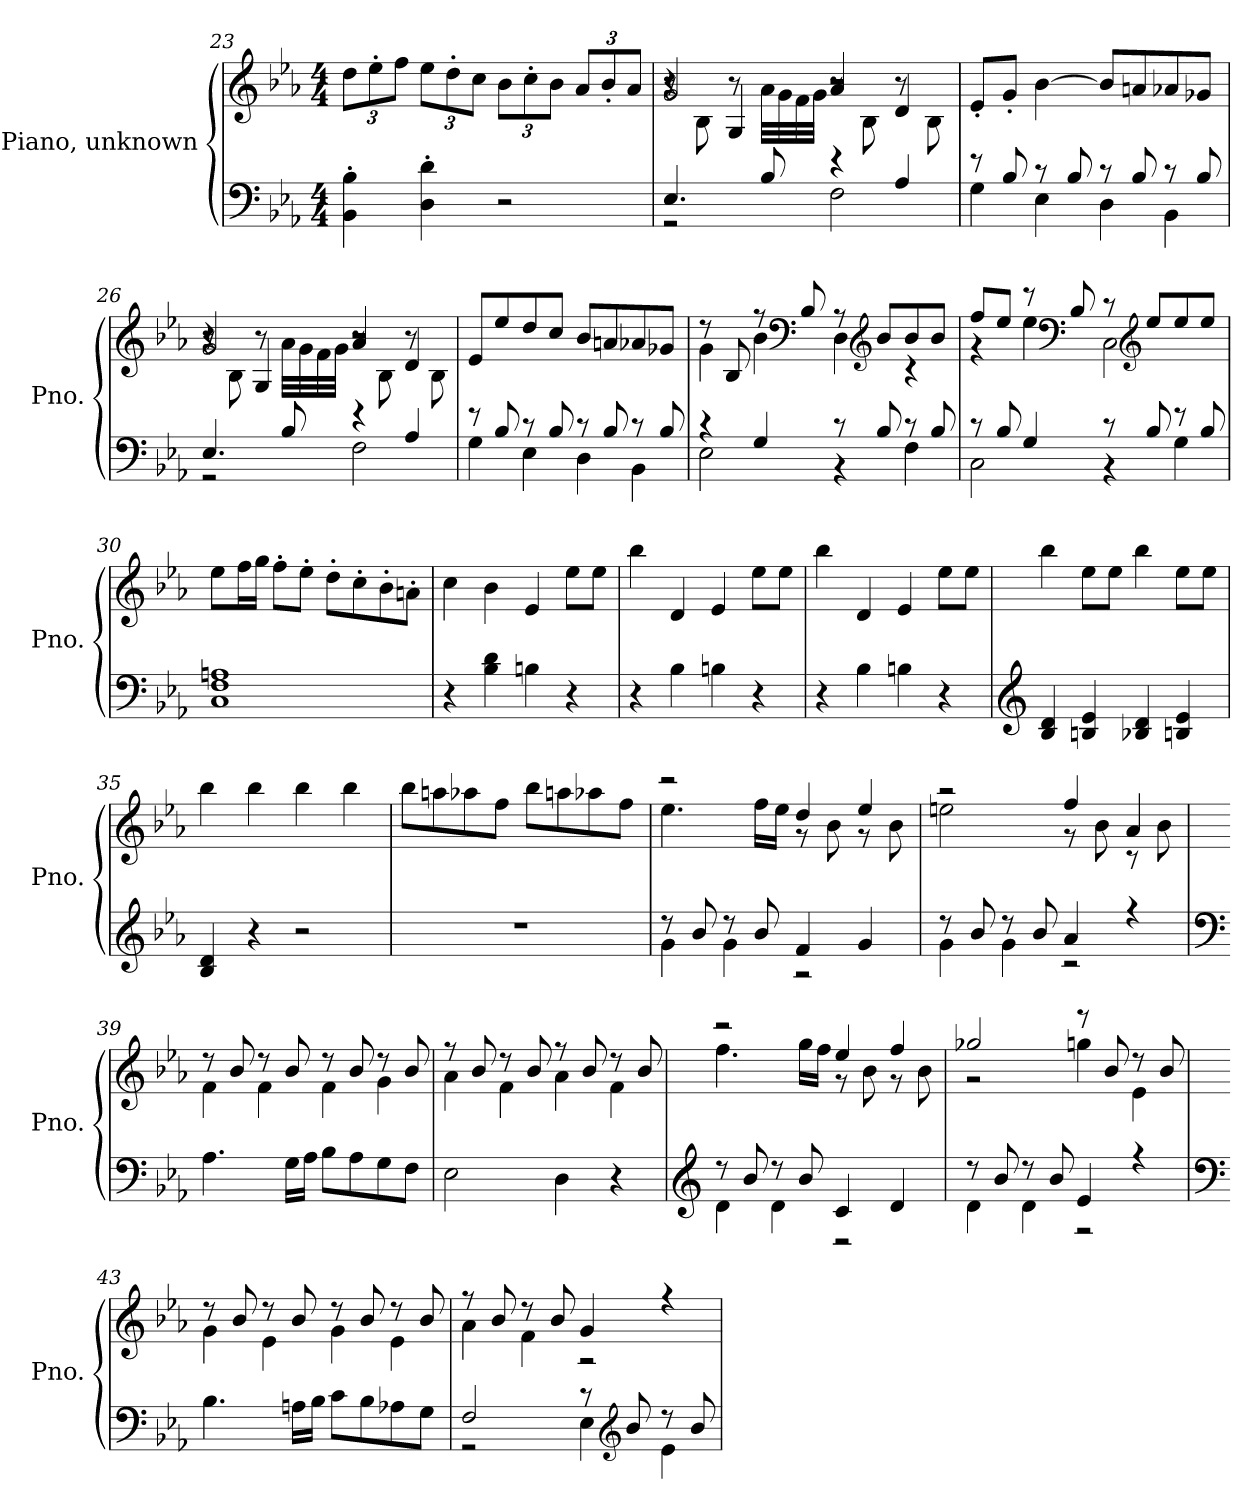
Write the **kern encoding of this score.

**kern	**kern
*part1	*part1
*staff2	*staff1
*I"Piano, unknown	*
*I'Pno.	*
*clefF4	*clefG2
*k[b-e-a-]	*k[b-e-a-]
*M4/4	*M4/4
*	*Xbrackettup
=23	=23
4BB-\' 4B-\'	12dd\L
.	12ee-'\
.	12ff\J
4D\' 4d\'	12ee-\L
.	12dd'\
.	12cc\J
2r	12b-\L
.	12cc'\
.	12b-\J
.	12a-/L
.	12b-'/
.	12a-/J
=24	=24
*^	*^
*	*	*	*^
4.E-/	2r	2g/	8r	4r
.	.	.	8B-\	.
.	.	.	8r	4G/
8B-/	.	.	32a-\LLL	.
.	.	.	32g\	.
.	.	.	32f\	.
.	.	.	32g\JJJ	.
4r	2F\	4a-/	8r	2r
.	.	.	8B-\	.
4A-/	.	4d/	8r	.
.	.	.	8B-\	.
*	*	*v	*v	*v
!!LO:PB:g=z
=25	=25	=25
8r	4G\	8e-'/L
8B-/	.	8g'/J
8r	4E-\	[4b-\
8B-/	.	.
8r	4D\	8b-/L]
8B-/	.	8an/
8r	4BB-\	8a-X/
8B-/	.	8g-X/J
=26	=26	=26
*	*	*^
*	*	*	*^
4.E-/	2r	2g/	8r	4r
.	.	.	8B-\	.
.	.	.	8r	4G/
8B-/	.	.	32a-\LLL	.
.	.	.	32g\	.
.	.	.	32f\	.
.	.	.	32g\JJJ	.
4r	2F\	4a-/	8r	2r
.	.	.	8B-\	.
4A-/	.	4d/	8r	.
.	.	.	8B-\	.
*	*	*v	*v	*v
=27	=27	=27
8r	4G\	8e-/L
8B-/	.	8ee-/
8r	4E-\	8dd/
8B-/	.	8cc/J
8r	4D\	8b-/L
8B-/	.	8an/
8r	4BB-\	8a-X/
8B-/	.	8g-X/J
!!LO:LB:g=z
=28	=28	=28
*	*	*^
4r	2E-\	8r	4g\
.	.	8B-/	.
4G/	.	8r	4b-\
*	*	*clefF4	*
.	.	8B-/	.
8r	4r	8r	4D\
*	*	*clefG2	*
8B-/	.	8b-/L	.
8r	4F\	8b-/	4r
8B-/	.	8b-/J	.
=29	=29	=29	=29
8r	2C\	8ff/L	4r
8B-/	.	8ee-/J	.
4G/	.	8r	4ee-\
*	*	*clefF4	*
.	.	8B-/	.
8r	4r	8r	2C\
*	*	*clefG2	*
8B-/	.	8ee-/L	.
8r	4G\	8ee-/	.
8B-/	.	8ee-/J	.
*v	*v	*	*
*	*v	*v
=30	=30
1C 1F 1An	8ee-\L
.	16ff\L
.	16gg\JJ
.	8ff'\L
.	8ee-'\J
.	8dd'\L
.	8cc'\
.	8b-'\
.	8an'\J
=31	=31
4r	4cc\
4B-\ 4d\	4b-\
4Bn\	4e-/
4r	8ee-\L
.	8ee-\J
!!LO:LB:g=z
=32	=32
4r	4bb-\
4B-\	4d/
4Bn\	4e-/
4r	8ee-\L
.	8ee-\J
=33	=33
4r	4bb-\
4B-\	4d/
4Bn\	4e-/
4r	8ee-\L
.	8ee-\J
=34	=34
*clefG2	*
4B-/ 4d/	4bb-\
4Bn/ 4e-/	8ee-\L
.	8ee-\J
4B-X/ 4d/	4bb-\
4Bn/ 4e-/	8ee-\L
.	8ee-\J
=35	=35
4B-/ 4d/	4bb-\
4r	4bb-\
2r	4bb-\
.	4bb-\
=36	=36
1r	8bb-\L
.	8aan\
.	8aa-X\
.	8ff\J
.	8bb-\L
.	8aan\
.	8aa-X\
.	8ff\J
!!LO:LB:g=z
=37	=37
*^	*^
8r	4g\	2r	4.ee-\
8b-/	.	.	.
8r	4g\	.	.
8b-/	.	.	16ff\LL
.	.	.	16ee-\JJ
4f/	2r	4dd/	8r
.	.	.	8b-\
4g/	.	4ee-/	8r
.	.	.	8b-\
=38	=38	=38	=38
8r	4g\	2r	2een\
8b-/	.	.	.
8r	4g\	.	.
8b-/	.	.	.
4a-/	2r	4ff/	8r
.	.	.	8b-\
4r	.	4a-/	8r
.	.	.	8b-\
*v	*v	*	*
=39	=39	=39
*clefF4	*	*
4.A-\	8r	4f\
.	8b-/	.
.	8r	4f\
16G\LL	8b-/	.
16A-\JJ	.	.
8B-\L	8r	4f\
8A-\	8b-/	.
8G\	8r	4g\
8F\J	8b-/	.
=40	=40	=40
2E-\	8r	4a-\
.	8b-/	.
.	8r	4f\
.	8b-/	.
4D\	8r	4a-\
.	8b-/	.
4r	8r	4f\
.	8b-/	.
!!LO:LB:g=z	!!
=41	=41	=41
*clefG2	*	*
*^	*	*
8r	4d\	2r	4.ff\
8b-/	.	.	.
8r	4d\	.	.
8b-/	.	.	16gg\LL
.	.	.	16ff\JJ
4c/	2r	4ee-/	8r
.	.	.	8b-\
4d/	.	4ff/	8r
.	.	.	8b-\
=42	=42	=42	=42
8r	4d\	2gg-X/	2r
8b-/	.	.	.
8r	4d\	.	.
8b-/	.	.	.
4e-/	2r	8r	4ggn\
.	.	8b-/	.
4r	.	8r	4e-\
.	.	8b-/	.
*v	*v	*	*
=43	=43	=43
*clefF4	*	*
4.B-\	8r	4g\
.	8b-/	.
.	8r	4e-\
16An\LL	8b-/	.
16B-\JJ	.	.
8c\L	8r	4g\
8B-\	8b-/	.
8A-X\	8r	4e-\
8G\J	8b-/	.
!!LO:LB:g=z	!!
=44	=44	=44
*^	*	*
2F/	2r	8r	4a-\
.	.	8b-/	.
.	.	8r	4f\
.	.	8b-/	.
8r	4E-\	4g/	2r
*clefG2	*	*	*
8b-/	.	.	.
8r	4e-\	4r	.
8b-/	.	.	.
*v	*v	*	*
*	*v	*v
=	=
*-	*-
